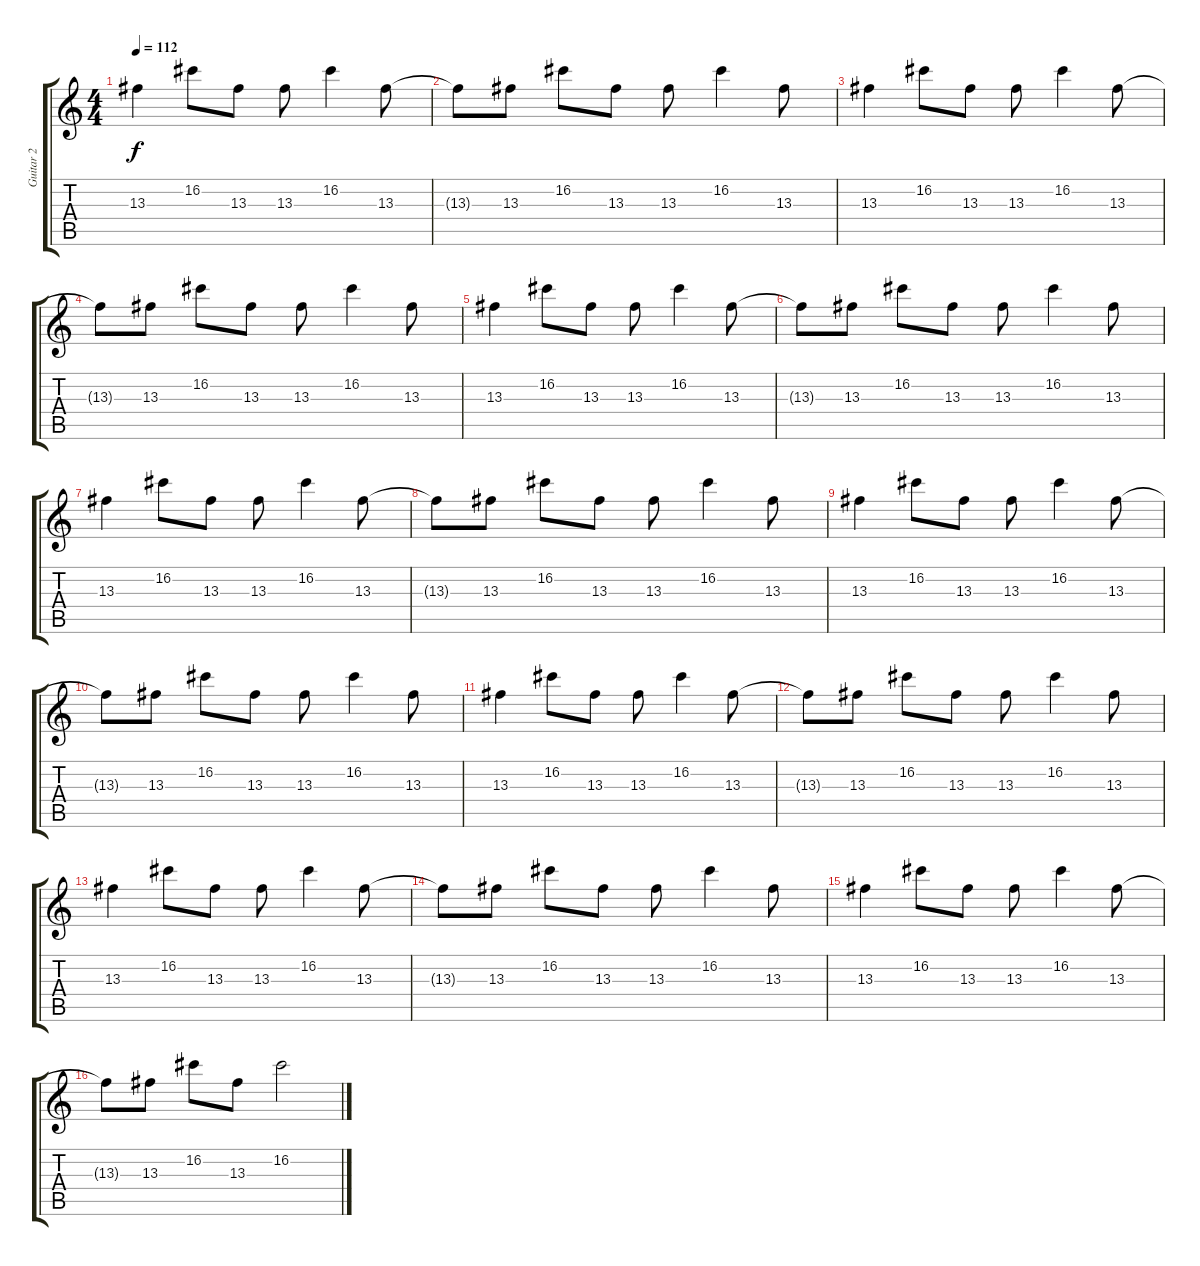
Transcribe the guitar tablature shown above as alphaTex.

\track ("Guitar 2" "Guitar 2") {instrument distortionguitar}
\staff {score tabs}
\tuning (D4 A3 F3 C3 G2 C2) {hide}
\ts (4 4)
\tempo 112
\clef g2
\ks c
13.3.4{dy f} 16.2.8 13.3.8 13.3.8 16.2.4 13.3.8 |
13.3{t}.8 13.3.8 16.2.8 13.3.8 13.3.8 16.2.4 13.3.8 |
13.3.4 16.2.8 13.3.8 13.3.8 16.2.4 13.3.8 |
13.3{t}.8 13.3.8 16.2.8 13.3.8 13.3.8 16.2.4 13.3.8 |
13.3.4 16.2.8 13.3.8 13.3.8 16.2.4 13.3.8 |
13.3{t}.8 13.3.8 16.2.8 13.3.8 13.3.8 16.2.4 13.3.8 |
13.3.4 16.2.8 13.3.8 13.3.8 16.2.4 13.3.8 |
13.3{t}.8 13.3.8 16.2.8 13.3.8 13.3.8 16.2.4 13.3.8 |
13.3.4 16.2.8 13.3.8 13.3.8 16.2.4 13.3.8 |
13.3{t}.8 13.3.8 16.2.8 13.3.8 13.3.8 16.2.4 13.3.8 |
13.3.4 16.2.8 13.3.8 13.3.8 16.2.4 13.3.8 |
13.3{t}.8 13.3.8 16.2.8 13.3.8 13.3.8 16.2.4 13.3.8 |
13.3.4 16.2.8 13.3.8 13.3.8 16.2.4 13.3.8 |
13.3{t}.8 13.3.8 16.2.8 13.3.8 13.3.8 16.2.4 13.3.8 |
13.3.4 16.2.8 13.3.8 13.3.8 16.2.4 13.3.8 |
13.3{t}.8 13.3.8 16.2.8 13.3.8 16.2.2
